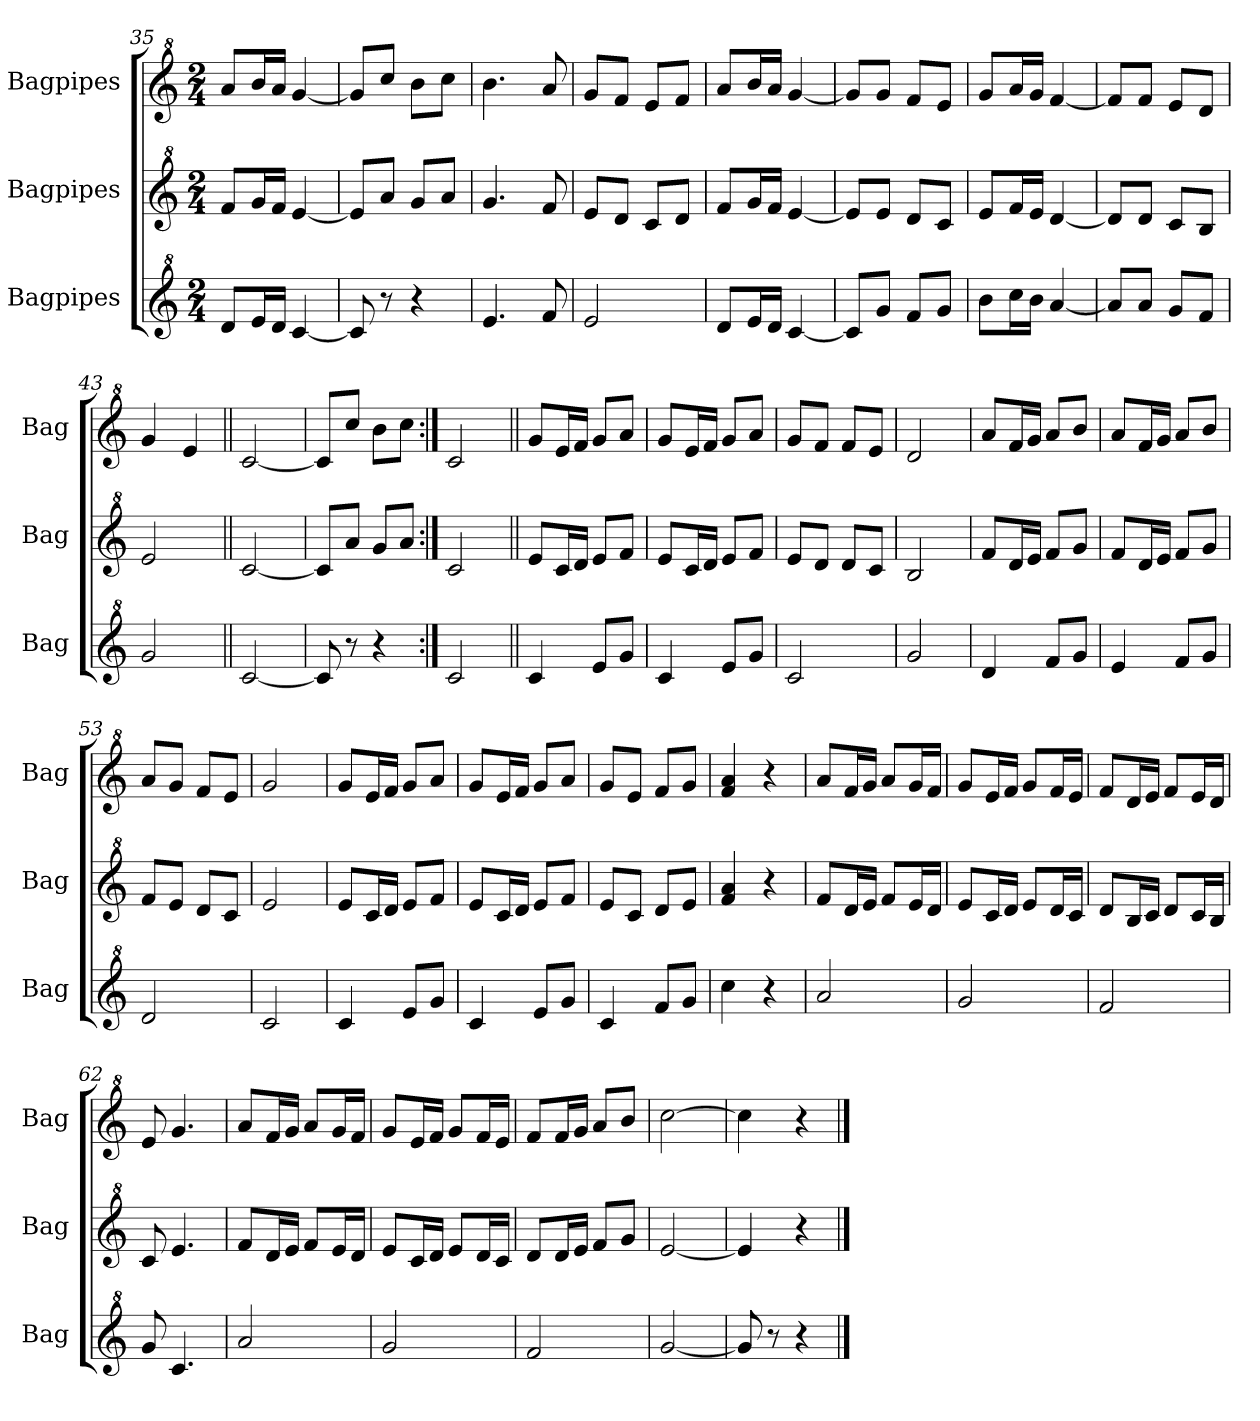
**kern	**kern	**kern
*part3	*part2	*part1
*staff3	*staff2	*staff1
*I"Bagpipes	*I"Bagpipes	*I"Bagpipes
*I'Bag	*I'Bag	*I'Bag
*clefG^2	*clefG^2	*clefG^2
*k[]	*k[]	*k[]
*C:	*C:	*C:
*M2/4	*M2/4	*M2/4
=35	=35	=35
8dd/L	8ff/L	8aa/L
16ee/L	16gg/L	16bb/L
16dd/JJ	16ff/JJ	16aa/JJ
[4cc/	[4ee/	[4gg/
!!LO:LB:g=z
=36	=36	=36
8cc/]	8ee/L]	8gg/L]
8r	8aa/J	8ccc/J
4r	8gg/L	8bb\L
.	8aa/J	8ccc\J
=37	=37	=37
4.ee/	4.gg/	4.bb\
8ff/	8ff/	8aa/
=38	=38	=38
2ee/	8ee/L	8gg/L
.	8dd/J	8ff/J
.	8cc/L	8ee/L
.	8dd/J	8ff/J
=39	=39	=39
8dd/L	8ff/L	8aa/L
16ee/L	16gg/L	16bb/L
16dd/JJ	16ff/JJ	16aa/JJ
[4cc/	[4ee/	[4gg/
=40	=40	=40
8cc/L]	8ee/L]	8gg/L]
8gg/J	8ee/J	8gg/J
8ff/L	8dd/L	8ff/L
8gg/J	8cc/J	8ee/J
=41	=41	=41
8bb\L	8ee/L	8gg/L
16ccc\L	16ff/L	16aa/L
16bb\JJ	16ee/JJ	16gg/JJ
[4aa/	[4dd/	[4ff/
=42	=42	=42
8aa/L]	8dd/L]	8ff/L]
8aa/J	8dd/J	8ff/J
8gg/L	8cc/L	8ee/L
8ff/J	8b/J	8dd/J
=43	=43	=43
2gg/	2ee/	4gg/
.	.	4ee/
=44||	=44||	=44||
[2cc/	[2cc/	[2cc/
=45	=45	=45
8cc/]	8cc/L]	8cc/L]
8r	8aa/J	8ccc/J
4r	8gg/L	8bb\L
.	8aa/J	8ccc\J
=46:|!	=46:|!	=46:|!
2cc/	2cc/	2cc/
!!LO:PB:g=z
=47||	=47||	=47||
4cc/	8ee/L	8gg/L
.	16cc/L	16ee/L
.	16dd/JJ	16ff/JJ
8ee/L	8ee/L	8gg/L
8gg/J	8ff/J	8aa/J
=48	=48	=48
4cc/	8ee/L	8gg/L
.	16cc/L	16ee/L
.	16dd/JJ	16ff/JJ
8ee/L	8ee/L	8gg/L
8gg/J	8ff/J	8aa/J
=49	=49	=49
2cc/	8ee/L	8gg/L
.	8dd/J	8ff/J
.	8dd/L	8ff/L
.	8cc/J	8ee/J
=50	=50	=50
2gg/	2b/	2dd/
=51	=51	=51
4dd/	8ff/L	8aa/L
.	16dd/L	16ff/L
.	16ee/JJ	16gg/JJ
8ff/L	8ff/L	8aa/L
8gg/J	8gg/J	8bb/J
=52	=52	=52
4ee/	8ff/L	8aa/L
.	16dd/L	16ff/L
.	16ee/JJ	16gg/JJ
8ff/L	8ff/L	8aa/L
8gg/J	8gg/J	8bb/J
=53	=53	=53
2dd/	8ff/L	8aa/L
.	8ee/J	8gg/J
.	8dd/L	8ff/L
.	8cc/J	8ee/J
=54	=54	=54
2cc/	2ee/	2gg/
=55	=55	=55
4cc/	8ee/L	8gg/L
.	16cc/L	16ee/L
.	16dd/JJ	16ff/JJ
8ee/L	8ee/L	8gg/L
8gg/J	8ff/J	8aa/J
=56	=56	=56
4cc/	8ee/L	8gg/L
.	16cc/L	16ee/L
.	16dd/JJ	16ff/JJ
8ee/L	8ee/L	8gg/L
8gg/J	8ff/J	8aa/J
!!LO:LB:g=z
=57	=57	=57
4cc/	8ee/L	8gg/L
.	8cc/J	8ee/J
8ff/L	8dd/L	8ff/L
8gg/J	8ee/J	8gg/J
=58	=58	=58
4ccc\	4ff/ 4aa/	4ff/ 4aa/
4r	4r	4r
=59	=59	=59
2aa/	8ff/L	8aa/L
.	16dd/L	16ff/L
.	16ee/JJ	16gg/JJ
.	8ff/L	8aa/L
.	16ee/L	16gg/L
.	16dd/JJ	16ff/JJ
=60	=60	=60
2gg/	8ee/L	8gg/L
.	16cc/L	16ee/L
.	16dd/JJ	16ff/JJ
.	8ee/L	8gg/L
.	16dd/L	16ff/L
.	16cc/JJ	16ee/JJ
=61	=61	=61
2ff/	8dd/L	8ff/L
.	16b/L	16dd/L
.	16cc/JJ	16ee/JJ
.	8dd/L	8ff/L
.	16cc/L	16ee/L
.	16b/JJ	16dd/JJ
=62	=62	=62
8gg/	8cc/	8ee/
4.cc/	4.ee/	4.gg/
=63	=63	=63
2aa/	8ff/L	8aa/L
.	16dd/L	16ff/L
.	16ee/JJ	16gg/JJ
.	8ff/L	8aa/L
.	16ee/L	16gg/L
.	16dd/JJ	16ff/JJ
=64	=64	=64
2gg/	8ee/L	8gg/L
.	16cc/L	16ee/L
.	16dd/JJ	16ff/JJ
.	8ee/L	8gg/L
.	16dd/L	16ff/L
.	16cc/JJ	16ee/JJ
=65	=65	=65
2ff/	8dd/L	8ff/L
.	16dd/L	16ff/L
.	16ee/JJ	16gg/JJ
.	8ff/L	8aa/L
.	8gg/J	8bb/J
!!LO:LB:g=z
=66	=66	=66
[2gg/	[2ee/	[2ccc\
=67	=67	=67
8gg/]	4ee/]	4ccc\]
8r	.	.
4r	4r	4r
==	==	==
*-	*-	*-
